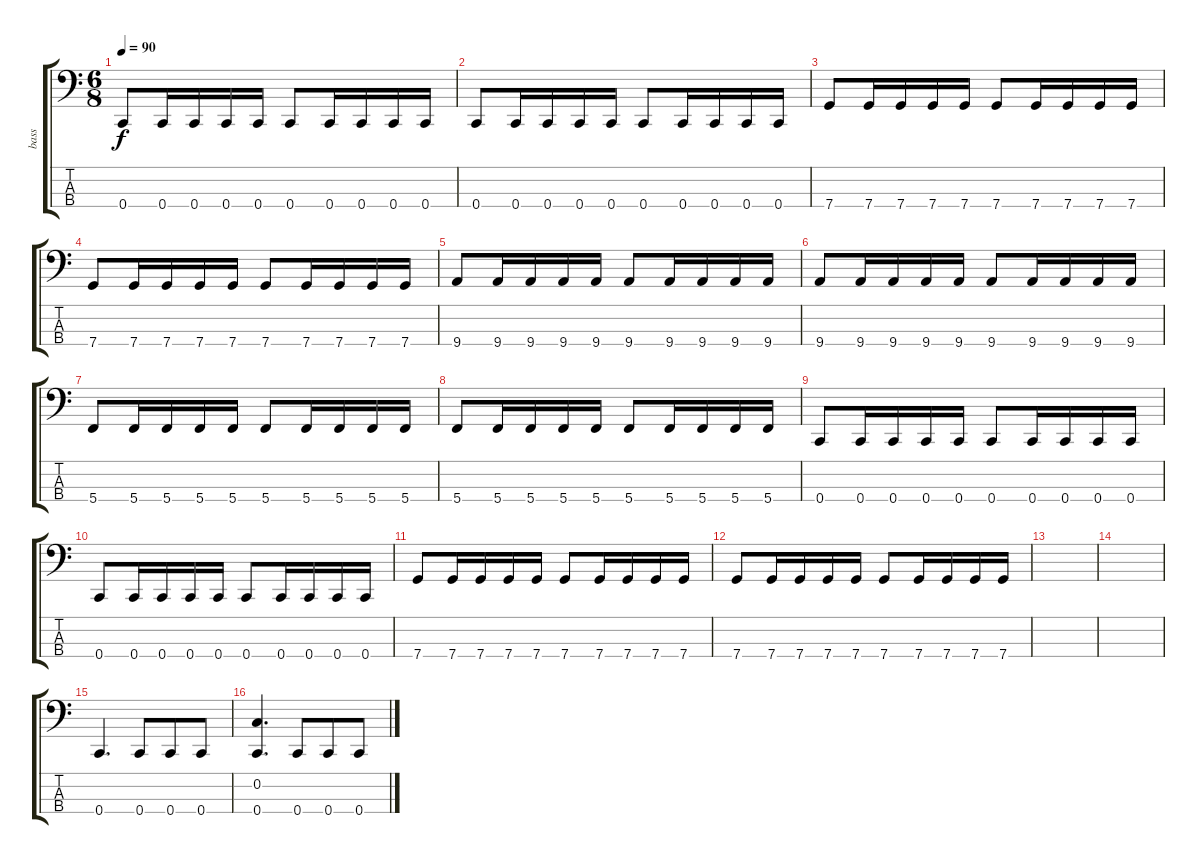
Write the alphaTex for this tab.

\track ("bass" "bass") {instrument electricbasspick}
\staff {score tabs}
\tuning (F2 C2 G1 C1) {hide}
\ts (6 8)
\tempo 90
\clef f4
\ks c
0.4.8{dy f} 0.4.16 0.4.16 0.4.16 0.4.16 0.4.8 0.4.16 0.4.16 0.4.16 0.4.16 |
0.4.8 0.4.16 0.4.16 0.4.16 0.4.16 0.4.8 0.4.16 0.4.16 0.4.16 0.4.16 |
7.4.8 7.4.16 7.4.16 7.4.16 7.4.16 7.4.8 7.4.16 7.4.16 7.4.16 7.4.16 |
7.4.8 7.4.16 7.4.16 7.4.16 7.4.16 7.4.8 7.4.16 7.4.16 7.4.16 7.4.16 |
9.4.8 9.4.16 9.4.16 9.4.16 9.4.16 9.4.8 9.4.16 9.4.16 9.4.16 9.4.16 |
9.4.8 9.4.16 9.4.16 9.4.16 9.4.16 9.4.8 9.4.16 9.4.16 9.4.16 9.4.16 |
5.4.8 5.4.16 5.4.16 5.4.16 5.4.16 5.4.8 5.4.16 5.4.16 5.4.16 5.4.16 |
5.4.8 5.4.16 5.4.16 5.4.16 5.4.16 5.4.8 5.4.16 5.4.16 5.4.16 5.4.16 |
0.4.8 0.4.16 0.4.16 0.4.16 0.4.16 0.4.8 0.4.16 0.4.16 0.4.16 0.4.16 |
0.4.8 0.4.16 0.4.16 0.4.16 0.4.16 0.4.8 0.4.16 0.4.16 0.4.16 0.4.16 |
7.4.8 7.4.16 7.4.16 7.4.16 7.4.16 7.4.8 7.4.16 7.4.16 7.4.16 7.4.16 |
7.4.8 7.4.16 7.4.16 7.4.16 7.4.16 7.4.8 7.4.16 7.4.16 7.4.16 7.4.16 |
|
|
0.4.4{d} 0.4.8 0.4.8 0.4.8 |
(0.2 0.4).4{d} 0.4.8 0.4.8 0.4.8
